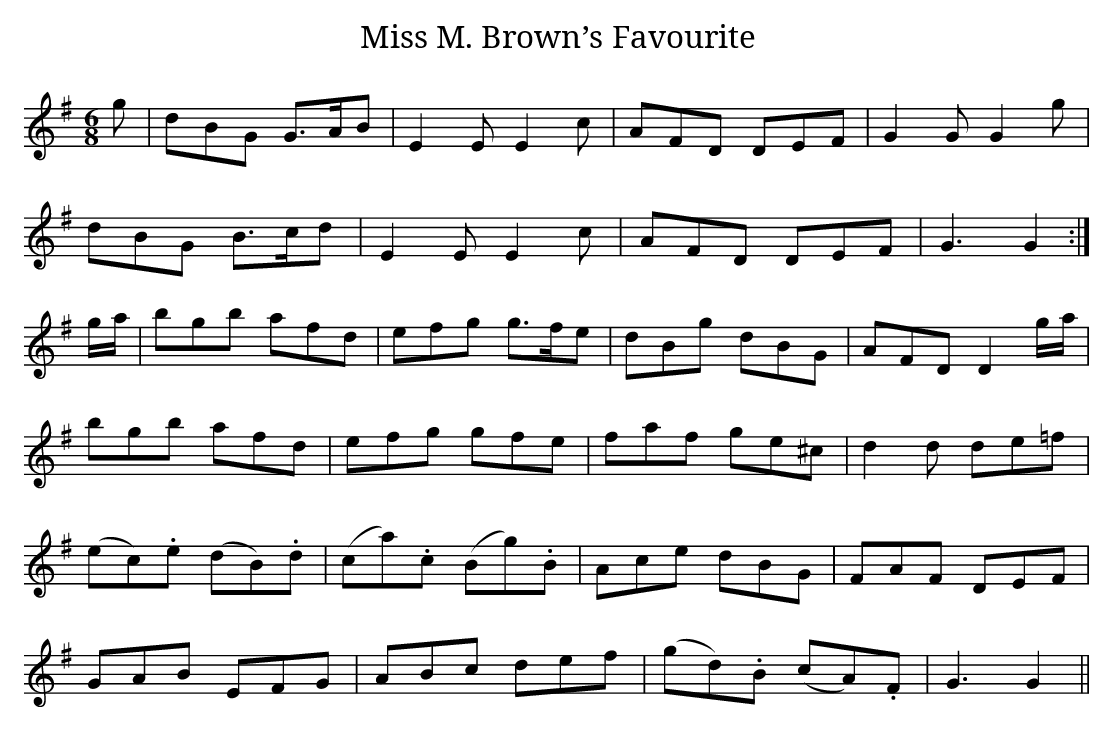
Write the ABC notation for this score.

X:1
T:Miss M. Brown’s Favourite
M:6/8
L:1/8
K:G
g|dBG G>AB|E2E E2c|AFD DEF|G2G G2g|
dBG B>cd|E2E E2c|AFD DEF|G3 G2:|
g/a/|bgb afd|efg g>fe|dBg dBG|AFD D2 g/a/|
bgb afd|efg gfe|faf ge^c|d2d de=f|
(ec).e (dB).d|(ca).c (Bg).B|Ace dBG|FAF DEF|
GAB EFG|ABc def|(gd).B (cA).F|G3 G2||
